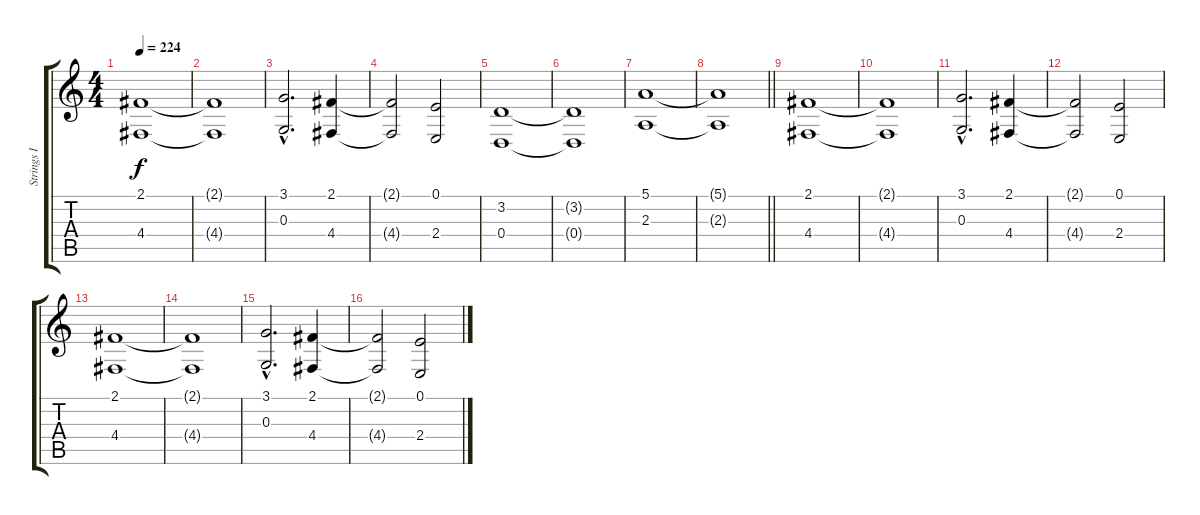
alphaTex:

\track ("Strings I" "Strings I") {instrument stringensemble1}
\staff {score tabs}
\tuning (E4 B3 G3 D3 A2 E2) {hide}
\ts (4 4)
\tempo 224
\clef g2
\ks c
(2.1 4.4).1{dy f} |
(2.1{t} 4.4{t}).1 |
(3.1{hac} 0.3{hac}).2{d volume 8} (2.1 4.4).4 |
(2.1{t} 4.4{t}).2 (0.1 2.4).2 |
(3.2 0.4).1 |
(3.2{t} 0.4{t}).1 |
(5.1 2.3).1 |
\barLineRight lightlight
(5.1{t} 2.3{t}).1 |
(2.1 4.4).1{volume 6} |
(2.1{t} 4.4{t}).1 |
(3.1{hac} 0.3{hac}).2{d volume 4} (2.1 4.4).4 |
(2.1{t} 4.4{t}).2 (0.1 2.4).2 |
(2.1 4.4).1 |
(2.1{t} 4.4{t}).1 |
(3.1{hac} 0.3{hac}).2{d volume 0} (2.1 4.4).4 |
(2.1{t} 4.4{t}).2 (0.1 2.4).2
